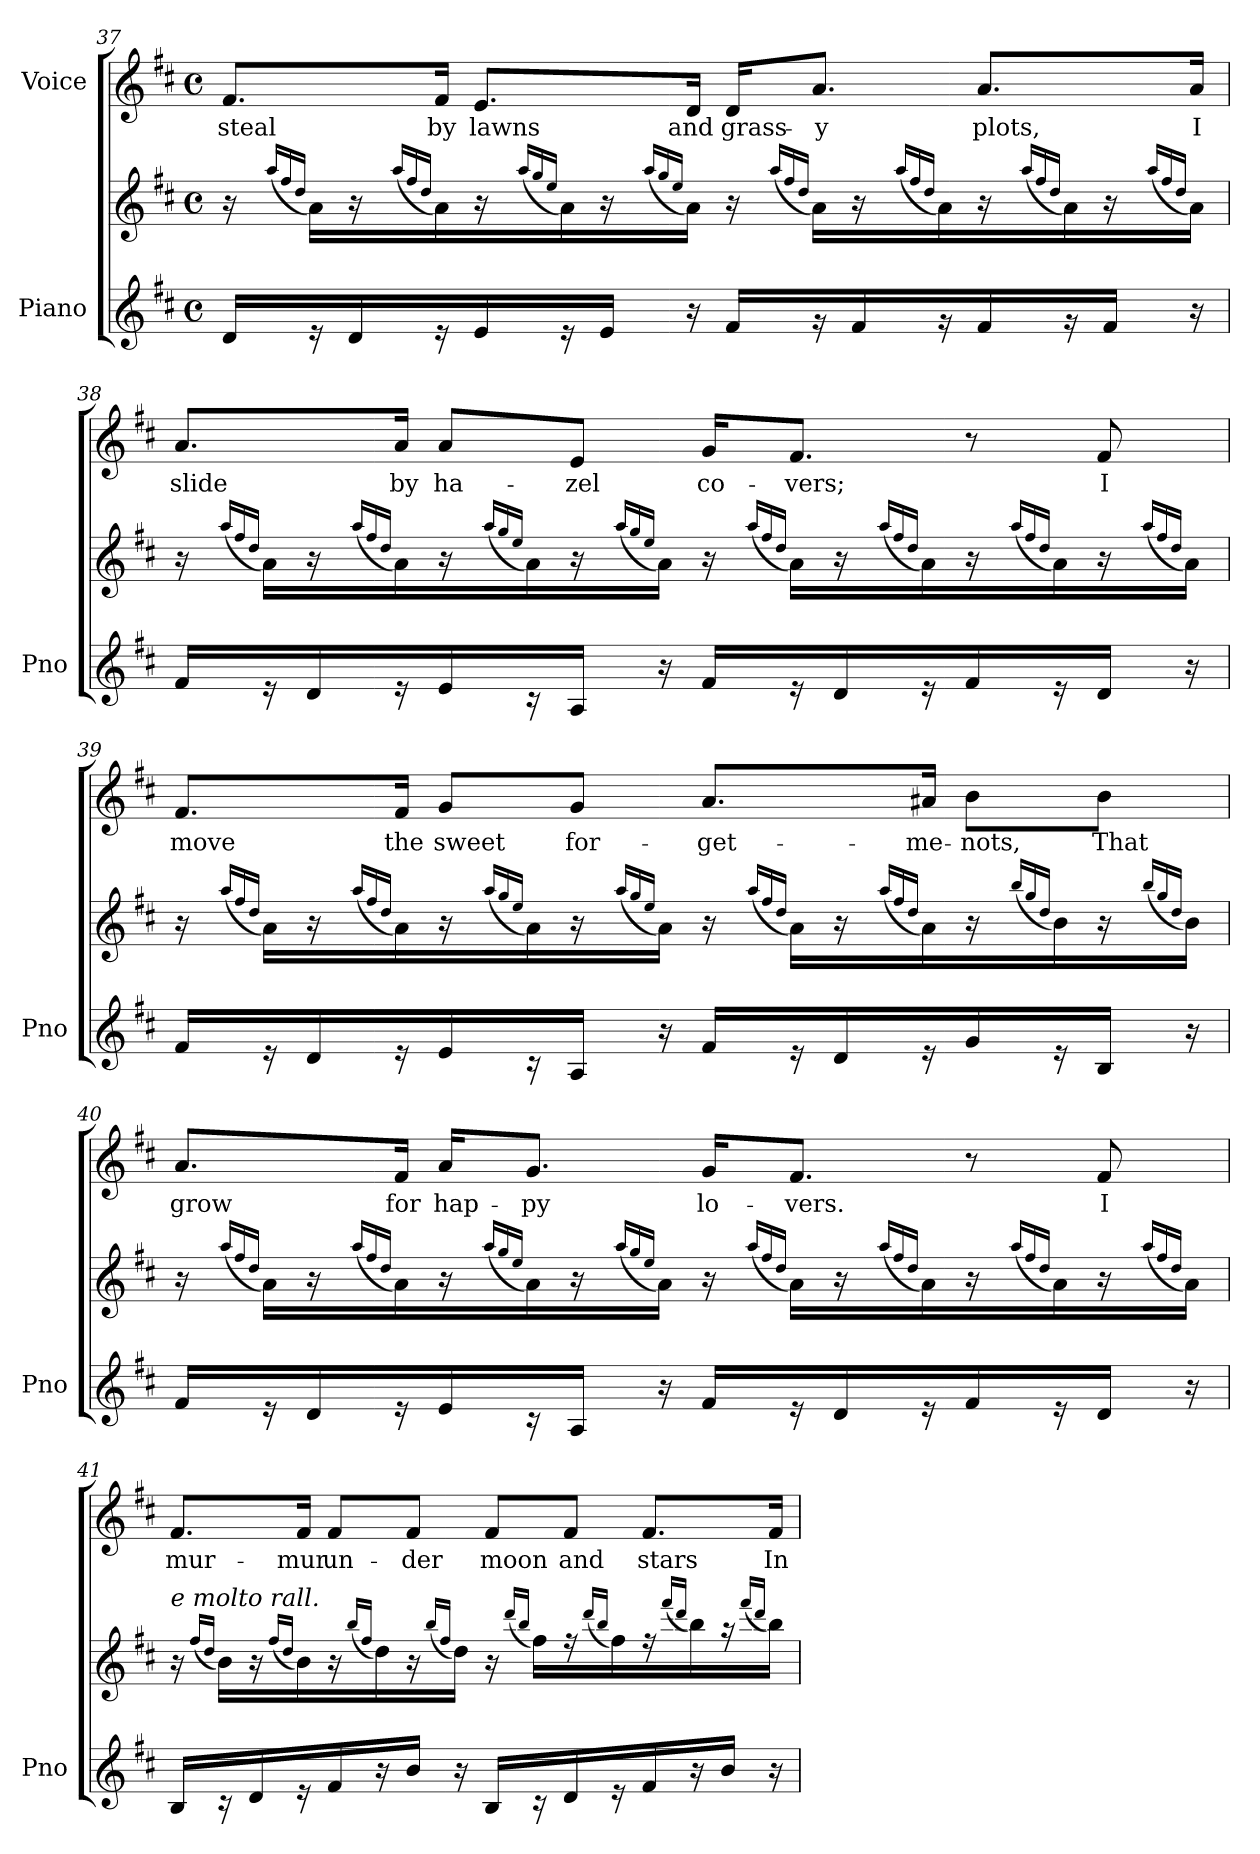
**kern	**kern	**kern	**text
*part2	*part2	*part1	*part1
*staff3	*staff2	*staff1	*staff1
*I"Piano	*	*I"Voice	*
*I'Pno	*	*	*
*clefG2	*clefG2	*clefG2	*
*k[f#c#]	*k[f#c#]	*k[f#c#]	*
*M4/4	*M4/4	*M4/4	*
*met(c)	*met(c)	*met(c)	*
=37	=37	=37	=37
16d/LL	16r	8.f#/L	steal
.	(16qaa/LL	.	.
.	16qff#/	.	.
.	16qdd/JJ	.	.
16r	16a\LL)	.	.
16d/	16r	.	.
.	(16qaa/LL	.	.
.	16qff#/	.	.
.	16qdd/JJ	.	.
16r	16a\)	16f#/Jk	by
16e/	16r	8.e/L	lawns
.	(16qaa/LL	.	.
.	16qgg/	.	.
.	16qee/JJ	.	.
16r	16a\)	.	.
16e/JJ	16r	.	.
.	(16qaa/LL	.	.
.	16qgg/	.	.
.	16qee/JJ	.	.
16r	16a\JJ)	16d/Jk	and
16f#/LL	16r	16d/KL	grass-
.	(16qaa/LL	.	.
.	16qff#/	.	.
.	16qdd/JJ	.	.
16r	16a\LL)	8.a/J	-y
16f#/	16r	.	.
.	(16qaa/LL	.	.
.	16qff#/	.	.
.	16qdd/JJ	.	.
16r	16a\)	.	.
16f#/	16r	8.a/L	plots,
.	(16qaa/LL	.	.
.	16qff#/	.	.
.	16qdd/JJ	.	.
16r	16a\)	.	.
16f#/JJ	16r	.	.
.	(16qaa/LL	.	.
.	16qff#/	.	.
.	16qdd/JJ	.	.
16r	16a\JJ)	16a/Jk	I
=38	=38	=38	=38
16f#/LL	16r	8.a/L	slide
.	(16qaa/LL	.	.
.	16qff#/	.	.
.	16qdd/JJ	.	.
16r	16a\LL)	.	.
16d/	16r	.	.
.	(16qaa/LL	.	.
.	16qff#/	.	.
.	16qdd/JJ	.	.
16r	16a\)	16a/Jk	by
16e/	16r	8a/L	ha-
.	(16qaa/LL	.	.
.	16qgg/	.	.
.	16qee/JJ	.	.
16r	16a\)	.	.
16A/JJ	16r	8e/J	-zel
.	(16qaa/LL	.	.
.	16qgg/	.	.
.	16qee/JJ	.	.
16r	16a\JJ)	.	.
16f#/LL	16r	16g/KL	co-
.	(16qaa/LL	.	.
.	16qff#/	.	.
.	16qdd/JJ	.	.
16r	16a\LL)	8.f#/J	-vers;
16d/	16r	.	.
.	(16qaa/LL	.	.
.	16qff#/	.	.
.	16qdd/JJ	.	.
16r	16a\)	.	.
16f#/	16r	8r	.
.	(16qaa/LL	.	.
.	16qff#/	.	.
.	16qdd/JJ	.	.
16r	16a\)	.	.
16d/JJ	16r	8f#/	I
.	(16qaa/LL	.	.
.	16qff#/	.	.
.	16qdd/JJ	.	.
16r	16a\JJ)	.	.
=39	=39	=39	=39
16f#/LL	16r	8.f#/L	move
.	(16qaa/LL	.	.
.	16qff#/	.	.
.	16qdd/JJ	.	.
16r	16a\LL)	.	.
16d/	16r	.	.
.	(16qaa/LL	.	.
.	16qff#/	.	.
.	16qdd/JJ	.	.
16r	16a\)	16f#/Jk	the
16e/	16r	8g/L	sweet
.	(16qaa/LL	.	.
.	16qgg/	.	.
.	16qee/JJ	.	.
16r	16a\)	.	.
16A/JJ	16r	8g/J	for-
.	(16qaa/LL	.	.
.	16qgg/	.	.
.	16qee/JJ	.	.
16r	16a\JJ)	.	.
16f#/LL	16r	8.a/L	-get-
.	(16qaa/LL	.	.
.	16qff#/	.	.
.	16qdd/JJ	.	.
16r	16a\LL)	.	.
16d/	16r	.	.
.	(16qaa/LL	.	.
.	16qff#/	.	.
.	16qdd/JJ	.	.
16r	16a\)	16a#X/Jk	-me-
16g/	16r	8b\L	-nots,
.	(16qbb/LL	.	.
.	16qgg/	.	.
.	16qdd/JJ	.	.
16r	16b\)	.	.
16B/JJ	16r	8b\J	That
.	(16qbb/LL	.	.
.	16qgg/	.	.
.	16qdd/JJ	.	.
16r	16b\JJ)	.	.
=40	=40	=40	=40
16f#/LL	16r	8.a/L	grow
.	(16qaa/LL	.	.
.	16qff#/	.	.
.	16qdd/JJ	.	.
16r	16a\LL)	.	.
16d/	16r	.	.
.	(16qaa/LL	.	.
.	16qff#/	.	.
.	16qdd/JJ	.	.
16r	16a\)	16f#/Jk	for
16e/	16r	16a/KL	hap-
.	(16qaa/LL	.	.
.	16qgg/	.	.
.	16qee/JJ	.	.
16r	16a\)	8.g/J	-py
16A/JJ	16r	.	.
.	(16qaa/LL	.	.
.	16qgg/	.	.
.	16qee/JJ	.	.
16r	16a\JJ)	.	.
16f#/LL	16r	16g/KL	lo-
.	(16qaa/LL	.	.
.	16qff#/	.	.
.	16qdd/JJ	.	.
16r	16a\LL)	8.f#/J	-vers.
16d/	16r	.	.
.	(16qaa/LL	.	.
.	16qff#/	.	.
.	16qdd/JJ	.	.
16r	16a\)	.	.
16f#/	16r	8r	.
.	(16qaa/LL	.	.
.	16qff#/	.	.
.	16qdd/JJ	.	.
16r	16a\)	.	.
16d/JJ	16r	8f#/	I
.	(16qaa/LL	.	.
.	16qff#/	.	.
.	16qdd/JJ	.	.
16r	16a\JJ)	.	.
=41	=41	=41	=41
!	!LO:TX:i:t=e molto rall.	!	!
16B/LL	16r	8.f#/L	mur-
.	(16qff#/LL	.	.
.	16qdd/JJ	.	.
16r	16b\LL)	.	.
16d/	16r	.	.
.	(16qff#/LL	.	.
.	16qdd/JJ	.	.
16r	16b\)	16f#/Jk	-mur
16f#/	16r	8f#/L	un-
.	(16qbb/LL	.	.
.	16qff#/JJ	.	.
16r	16dd\)	.	.
16b/JJ	16r	8f#/J	-der
.	(16qbb/LL	.	.
.	16qff#/JJ	.	.
16r	16dd\JJ)	.	.
16B/LL	16r	8f#/L	moon
.	(16qddd/LL	.	.
.	16qbb/JJ	.	.
16r	16ff#\LL)	.	.
16d/	16r	8f#/J	and
.	(16qddd/LL	.	.
.	16qbb/JJ	.	.
16r	16ff#\)	.	.
16f#/	16r	8.f#/L	stars
.	(16qfff#/LL	.	.
.	16qddd/JJ	.	.
16r	16bb\)	.	.
16b/JJ	16r	.	.
.	(16qfff#/LL	.	.
.	16qddd/JJ	.	.
16r	16bb\JJ)	16f#/Jk	In
=	=	=	=
*-	*-	*-	*-
